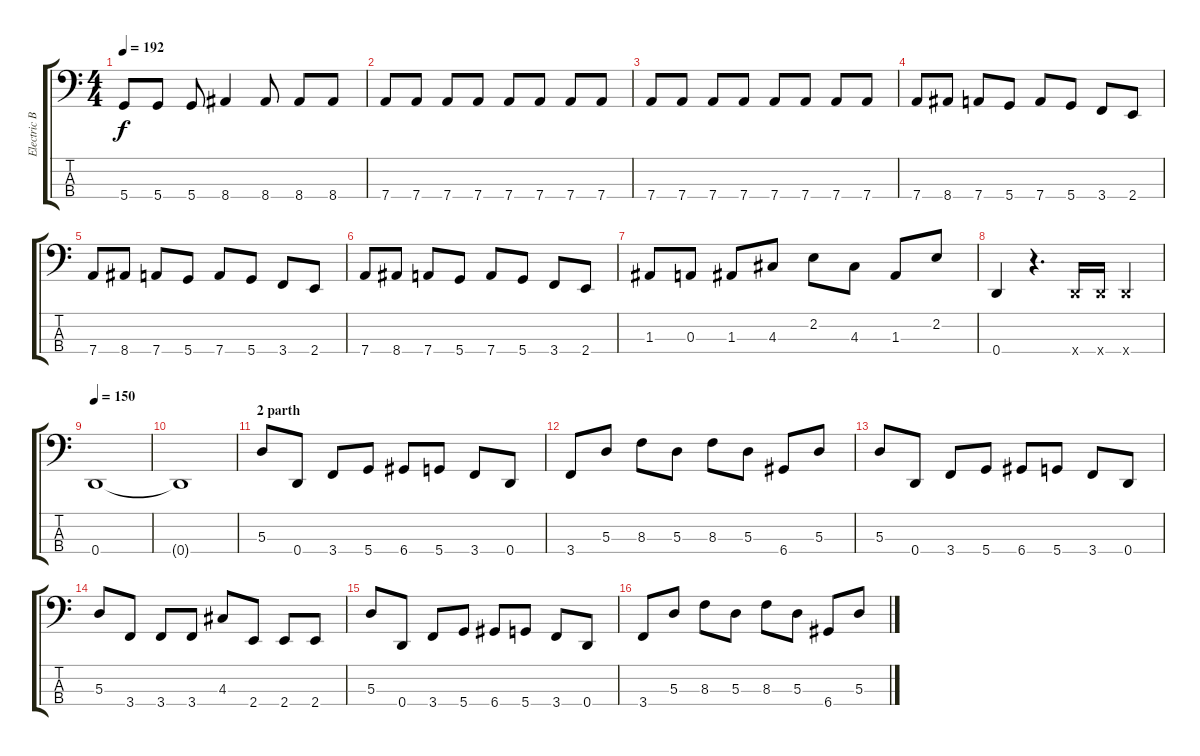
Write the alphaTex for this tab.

\track ("Electric Bass" "Electric B") {instrument electricbassfinger}
\staff {score tabs}
\tuning (G2 D2 A1 D1) {hide}
\ts (4 4)
\tempo 192
\clef f4
\ks c
5.4{t}.8{dy f} 5.4.8 5.4.8 8.4.4 8.4.8 8.4.8 8.4.8 |
7.4.8 7.4.8 7.4.8 7.4.8 7.4.8 7.4.8 7.4.8 7.4.8 |
7.4.8 7.4.8 7.4.8 7.4.8 7.4.8 7.4.8 7.4.8 7.4.8 |
7.4.8 8.4.8 7.4.8 5.4.8 7.4.8 5.4.8 3.4.8 2.4.8 |
7.4.8 8.4.8 7.4.8 5.4.8 7.4.8 5.4.8 3.4.8 2.4.8 |
7.4.8 8.4.8 7.4.8 5.4.8 7.4.8 5.4.8 3.4.8 2.4.8 |
1.3.8 0.3.8 1.3.8 4.3.8 2.2.8 4.3.8 1.3.8 2.2.8 |
0.4.4 r.4{d} 0.4{x}.16 0.4{x}.16 0.4{x}.4 |
\tempo 150
0.4.1 |
0.4{t}.1 |
\section ("" "2 parth")
5.3.8 0.4.8 3.4.8 5.4.8 6.4.8 5.4.8 3.4.8 0.4.8 |
3.4.8 5.3.8 8.3.8 5.3.8 8.3.8 5.3.8 6.4.8 5.3.8 |
5.3.8 0.4.8 3.4.8 5.4.8 6.4.8 5.4.8 3.4.8 0.4.8 |
5.3.8 3.4.8 3.4.8 3.4.8 4.3.8 2.4.8 2.4.8 2.4.8 |
5.3.8 0.4.8 3.4.8 5.4.8 6.4.8 5.4.8 3.4.8 0.4.8 |
3.4.8 5.3.8 8.3.8 5.3.8 8.3.8 5.3.8 6.4.8 5.3.8
